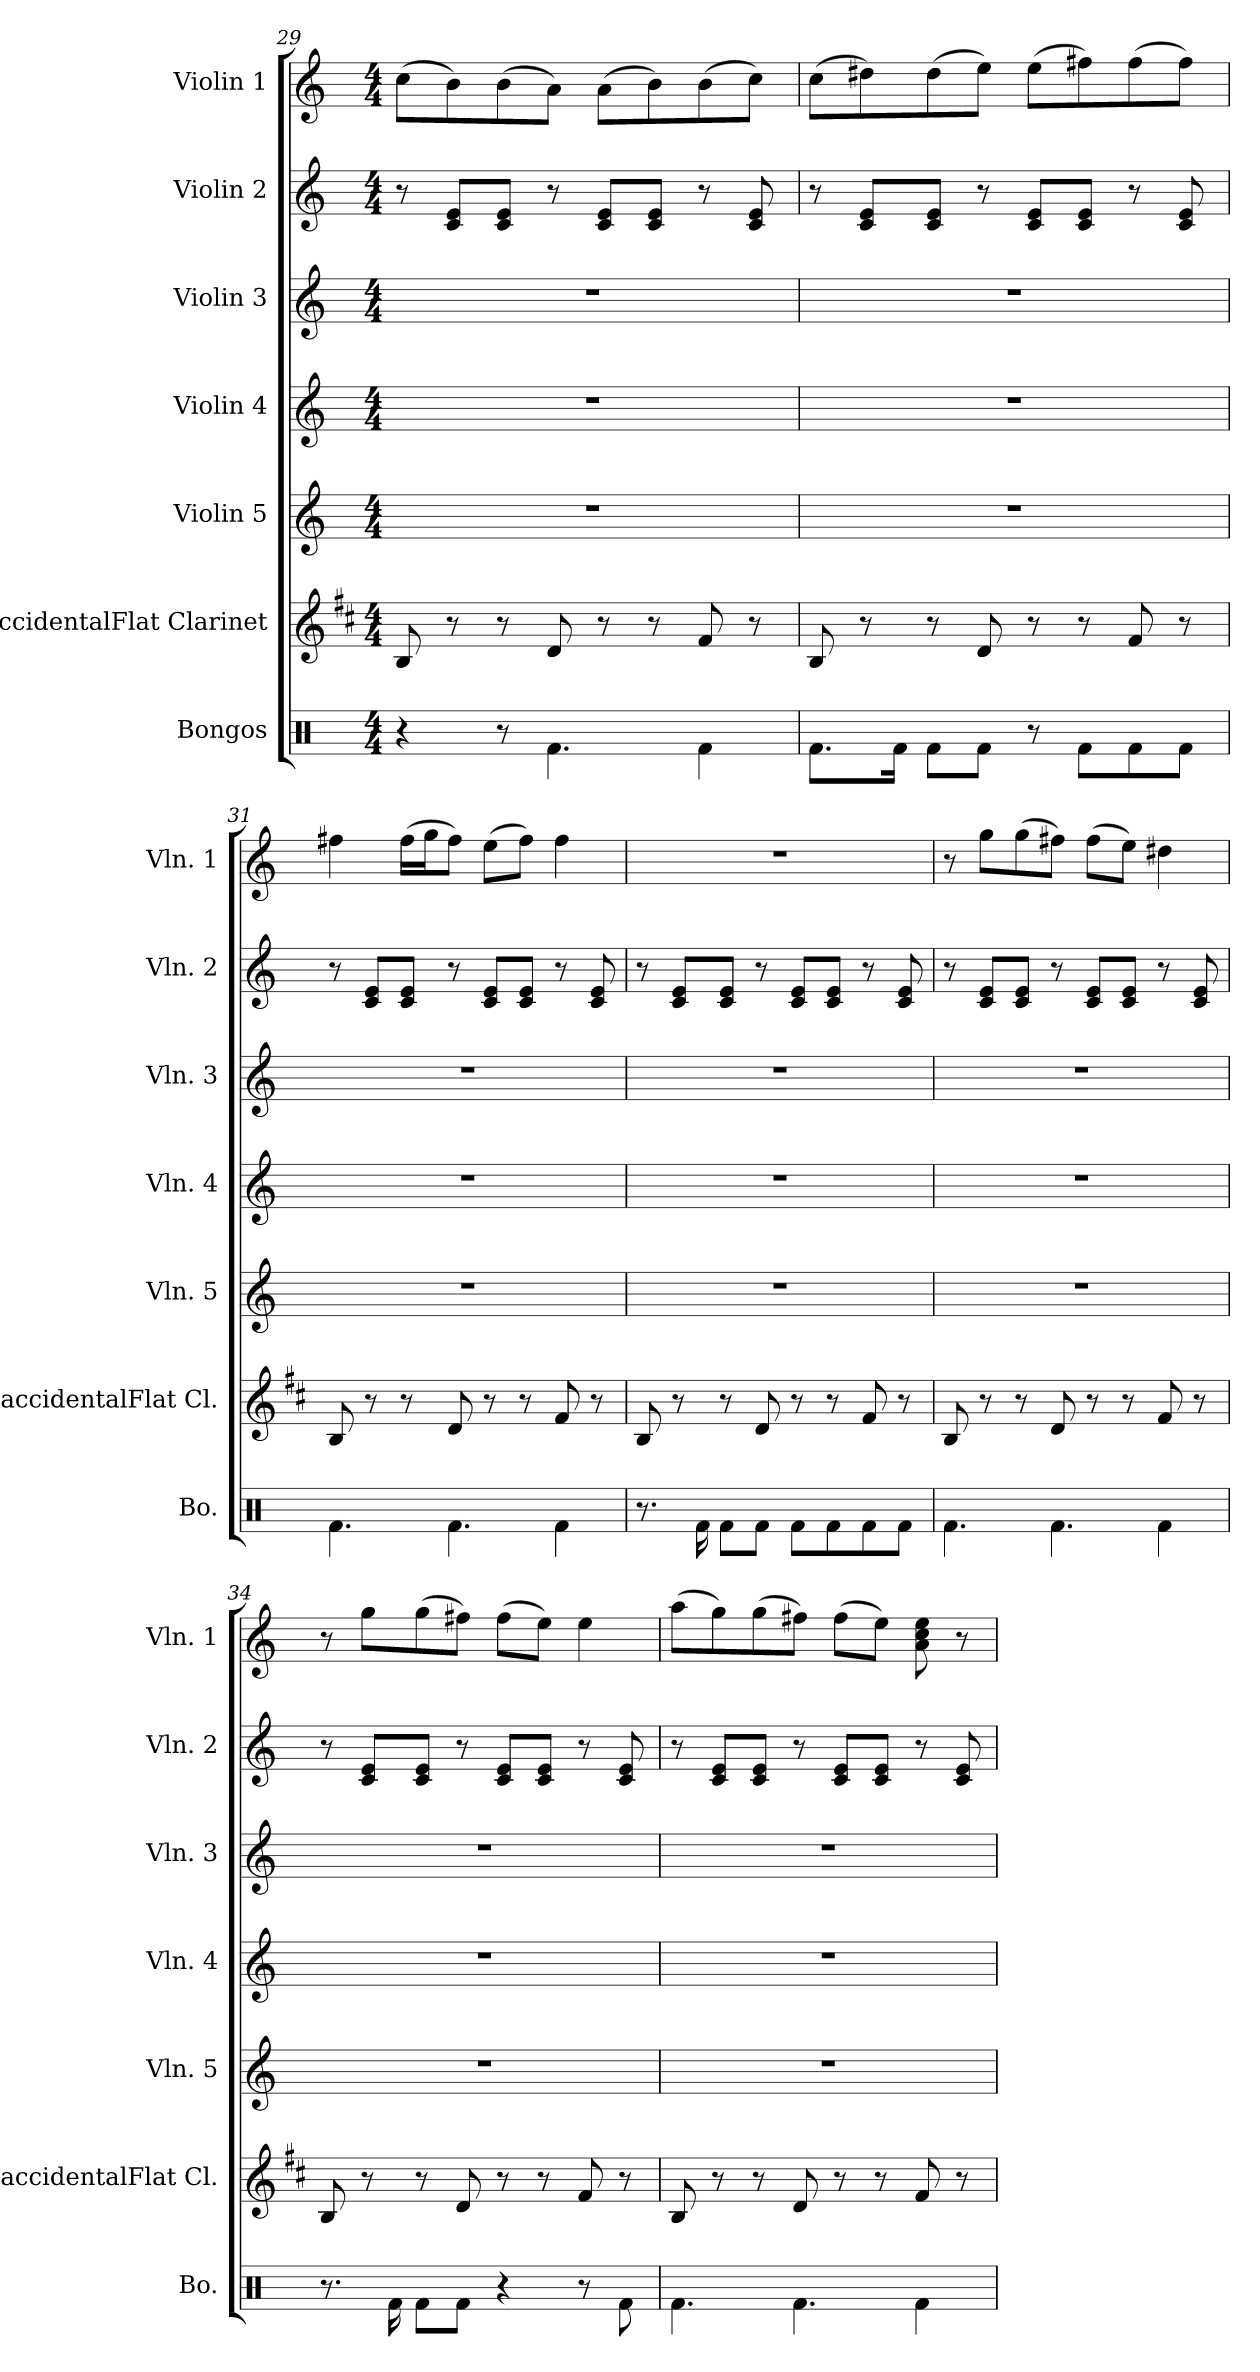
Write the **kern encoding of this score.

**kern	**kern	**kern	**kern	**kern	**kern	**kern
*part7	*part6	*part5	*part4	*part3	*part2	*part1
*staff7	*staff6	*staff5	*staff4	*staff3	*staff2	*staff1
*I"Bongos	*I"BaccidentalFlat Clarinet	*I"Violin 5	*I"Violin 4	*I"Violin 3	*I"Violin 2	*I"Violin 1
*I'Bo.	*I'BaccidentalFlat Cl.	*I'Vln. 5	*I'Vln. 4	*I'Vln. 3	*I'Vln. 2	*I'Vln. 1
*clefX	*clefG2	*clefG2	*clefG2	*clefG2	*clefG2	*clefG2
*	*ITrd1c2	*	*	*	*	*
*k[]	*k[]	*k[]	*k[]	*k[]	*k[]	*k[]
*M4/4	*M4/4	*M4/4	*M4/4	*M4/4	*M4/4	*M4/4
=29	=29	=29	=29	=29	=29	=29
4r	8A/	1r	1r	1r	8r	(8cc\L
.	8r	.	.	.	8c/ 8e/L	8b\)
8r	8r	.	.	.	8c/ 8e/J	(8b\
4.Rf\	8c/	.	.	.	8r	8a\J)
.	8r	.	.	.	8c/ 8e/L	(8a\L
.	8r	.	.	.	8c/ 8e/J	8b\)
4Rf\	8e/	.	.	.	8r	(8b\
.	8r	.	.	.	8c/ 8e/	8cc\J)
!!LO:LB:g=z
=30	=30	=30	=30	=30	=30	=30
8.Rf\L	8A/	1r	1r	1r	8r	(8cc\L
.	8r	.	.	.	8c/ 8e/L	8dd#X\)
16Rf\Jk	.	.	.	.	.	.
8Rf\L	8r	.	.	.	8c/ 8e/J	(8dd#\
8Rf\J	8c/	.	.	.	8r	8ee\J)
8r	8r	.	.	.	8c/ 8e/L	(8ee\L
8Rf\L	8r	.	.	.	8c/ 8e/J	8ff#X\)
8Rf\	8e/	.	.	.	8r	(8ff#\
8Rf\J	8r	.	.	.	8c/ 8e/	8ff#\J)
=31	=31	=31	=31	=31	=31	=31
4.Rf\	8A/	1r	1r	1r	8r	4ff#X\
.	8r	.	.	.	8c/ 8e/L	.
.	8r	.	.	.	8c/ 8e/J	(16ff#\LL
.	.	.	.	.	.	16gg\J
4.Rf\	8c/	.	.	.	8r	8ff#\J)
.	8r	.	.	.	8c/ 8e/L	(8ee\L
.	8r	.	.	.	8c/ 8e/J	8ff#\J)
4Rf\	8e/	.	.	.	8r	4ff#\
.	8r	.	.	.	8c/ 8e/	.
=32	=32	=32	=32	=32	=32	=32
8.r	8A/	1r	1r	1r	8r	1r
.	8r	.	.	.	8c/ 8e/L	.
16Rf\	.	.	.	.	.	.
8Rf\L	8r	.	.	.	8c/ 8e/J	.
8Rf\J	8c/	.	.	.	8r	.
8Rf\L	8r	.	.	.	8c/ 8e/L	.
8Rf\	8r	.	.	.	8c/ 8e/J	.
8Rf\	8e/	.	.	.	8r	.
8Rf\J	8r	.	.	.	8c/ 8e/	.
=33	=33	=33	=33	=33	=33	=33
4.Rf\	8A/	1r	1r	1r	8r	8r
.	8r	.	.	.	8c/ 8e/L	8gg\L
.	8r	.	.	.	8c/ 8e/J	(8gg\
4.Rf\	8c/	.	.	.	8r	8ff#X\J)
.	8r	.	.	.	8c/ 8e/L	(8ff#\L
.	8r	.	.	.	8c/ 8e/J	8ee\J)
4Rf\	8e/	.	.	.	8r	4dd#X\
.	8r	.	.	.	8c/ 8e/	.
!!LO:PB:g=z
=34	=34	=34	=34	=34	=34	=34
8.r	8A/	1r	1r	1r	8r	8r
.	8r	.	.	.	8c/ 8e/L	8gg\L
16Rf\	.	.	.	.	.	.
8Rf\L	8r	.	.	.	8c/ 8e/J	(8gg\
8Rf\J	8c/	.	.	.	8r	8ff#X\J)
4r	8r	.	.	.	8c/ 8e/L	(8ff#\L
.	8r	.	.	.	8c/ 8e/J	8ee\J)
8r	8e/	.	.	.	8r	4ee\
8Rf\	8r	.	.	.	8c/ 8e/	.
=35	=35	=35	=35	=35	=35	=35
4.Rf\	8A/	1r	1r	1r	8r	(8aa\L
.	8r	.	.	.	8c/ 8e/L	8gg\)
.	8r	.	.	.	8c/ 8e/J	(8gg\
4.Rf\	8c/	.	.	.	8r	8ff#X\J)
.	8r	.	.	.	8c/ 8e/L	(8ff#\L
.	8r	.	.	.	8c/ 8e/J	8ee\J)
4Rf\	8e/	.	.	.	8r	8a\ 8cc\ 8ee\
.	8r	.	.	.	8c/ 8e/	8r
=	=	=	=	=	=	=
*-	*-	*-	*-	*-	*-	*-
